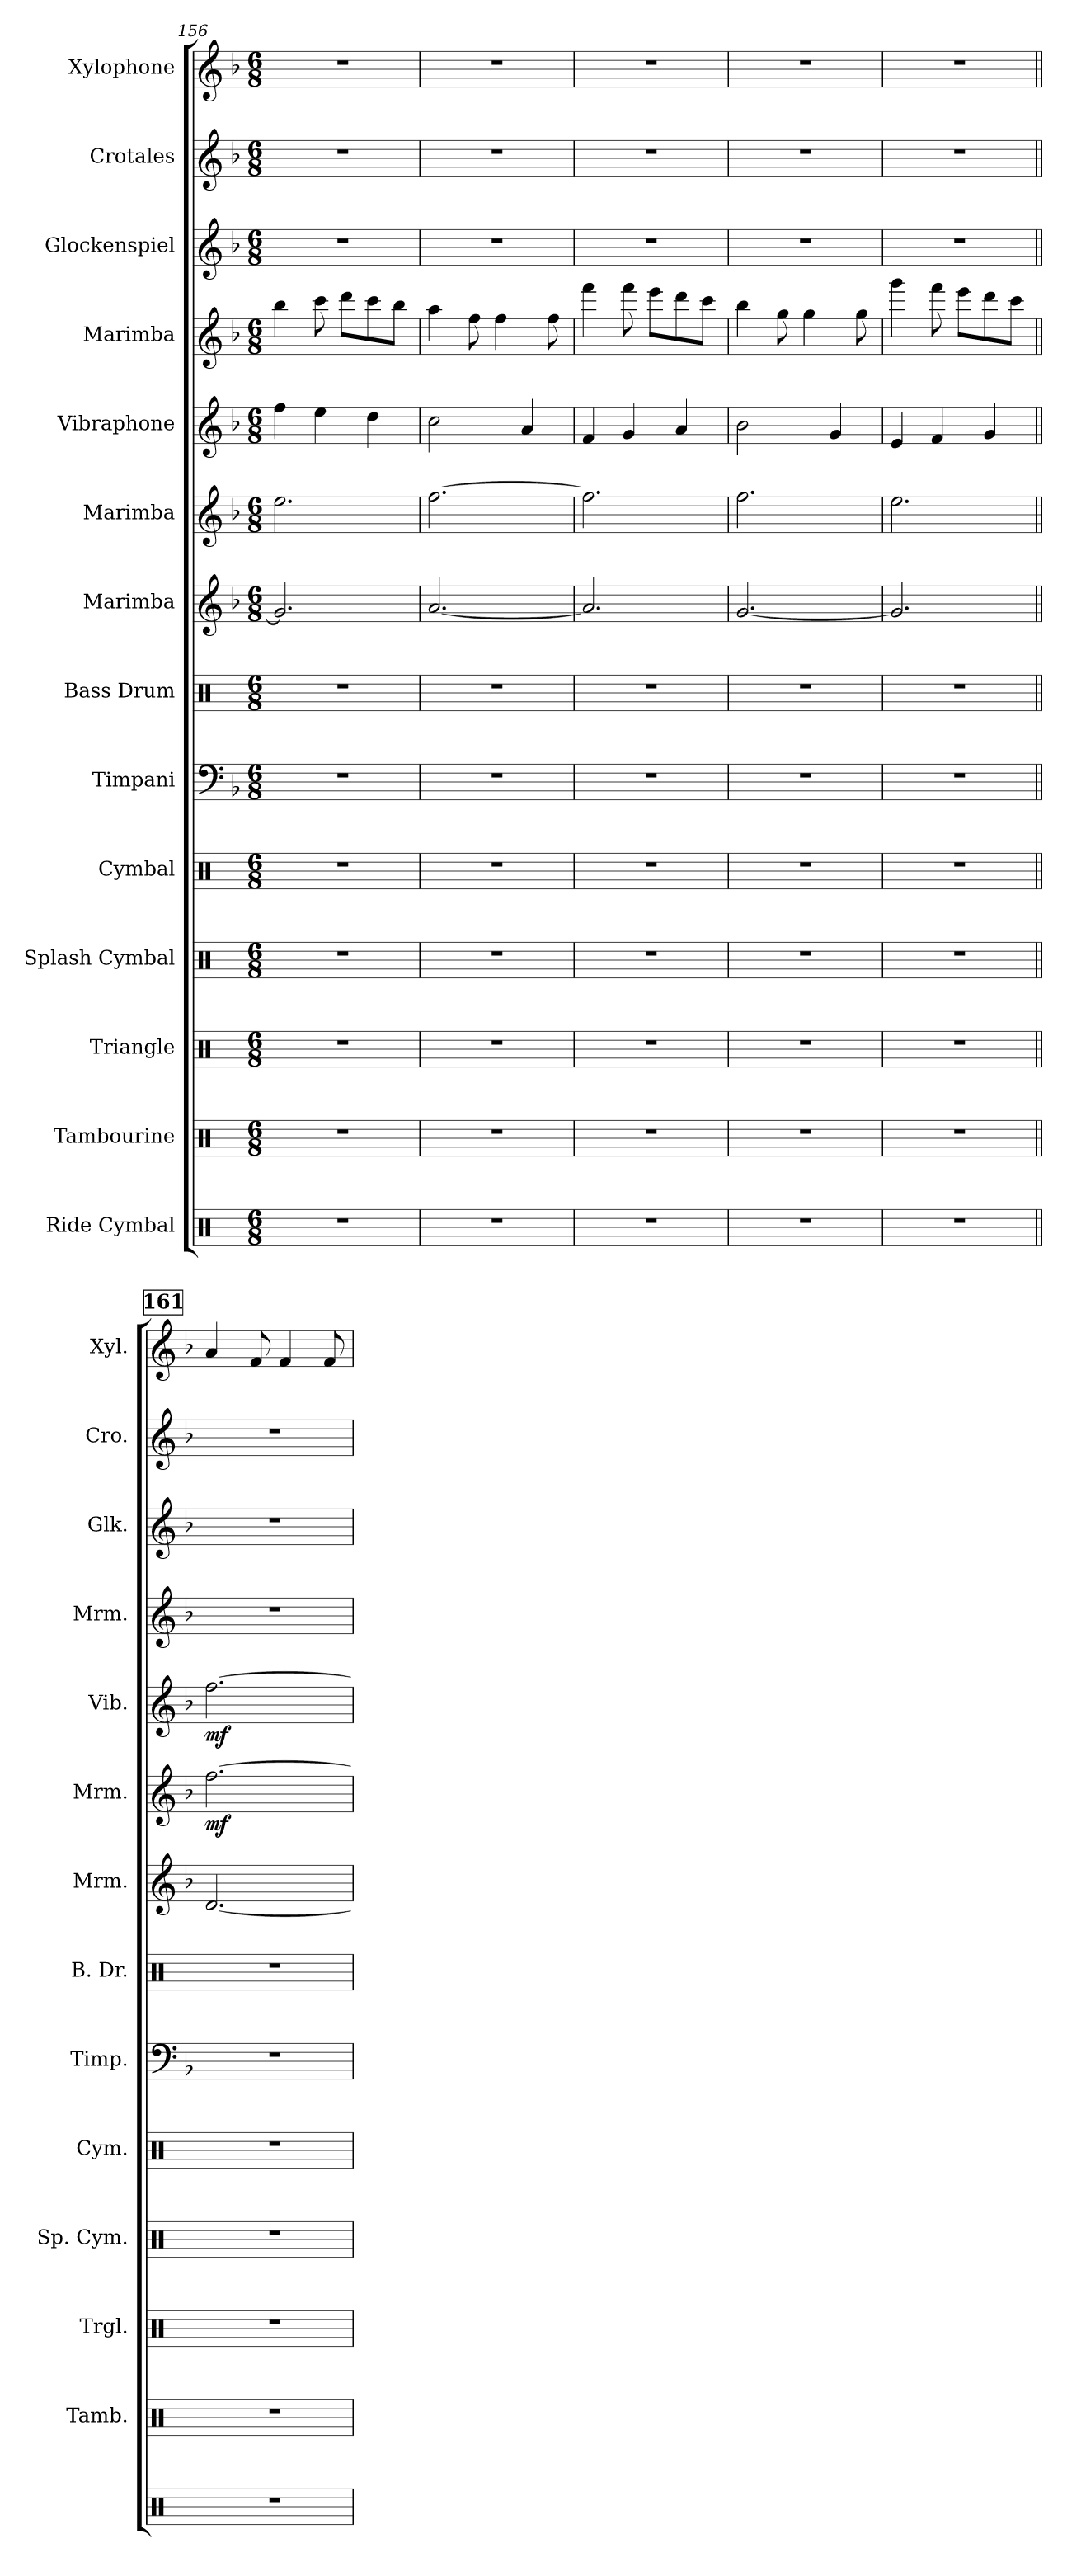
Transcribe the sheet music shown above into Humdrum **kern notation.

**kern	**kern	**kern	**kern	**kern	**kern	**kern	**kern	**kern	**dynam	**kern	**dynam	**kern	**kern	**kern	**kern
*part14	*part13	*part12	*part11	*part10	*part9	*part8	*part7	*part6	*part6	*part5	*part5	*part4	*part3	*part2	*part1
*staff14	*staff13	*staff12	*staff11	*staff10	*staff9	*staff8	*staff7	*staff6	*staff6	*staff5	*staff5	*staff4	*staff3	*staff2	*staff1
*I"Ride Cymbal	*I"Tambourine	*I"Triangle	*I"Splash Cymbal	*I"Cymbal	*I"Timpani	*I"Bass Drum	*I"Marimba	*I"Marimba	*	*I"Vibraphone	*	*I"Marimba	*I"Glockenspiel	*I"Crotales	*I"Xylophone
*	*I'Tamb.	*I'Trgl.	*I'Sp. Cym.	*I'Cym.	*I'Timp.	*I'B. Dr.	*I'Mrm.	*I'Mrm.	*	*I'Vib.	*	*I'Mrm.	*I'Glk.	*I'Cro.	*I'Xyl.
!!LO:PB:g=z
*clefX	*clefX	*clefX	*clefX	*clefX	*clefF4	*clefX	*clefG2	*clefG2	*	*clefG2	*	*clefG2	*clefG2	*clefG2	*clefG2
*	*	*	*	*	*	*	*	*	*	*	*	*	*ITrd-14c-24	*ITrd-14c-24	*ITrd-7c-12
*k[]	*k[]	*k[]	*k[]	*k[]	*k[b-]	*k[]	*k[b-]	*k[b-]	*	*k[b-]	*	*k[b-]	*k[b-]	*k[b-]	*k[b-]
*M6/8	*M6/8	*M6/8	*M6/8	*M6/8	*M6/8	*M6/8	*M6/8	*M6/8	*	*M6/8	*	*M6/8	*M6/8	*M6/8	*M6/8
=156	=156	=156	=156	=156	=156	=156	=156	=156	=156	=156	=156	=156	=156	=156	=156
2.r	2.r	2.r	2.r	2.r	2.r	2.r	2.g/]	2.ee\	.	4ff\	.	4bb-\	2.r	2.r	2.r
.	.	.	.	.	.	.	.	.	.	4ee\	.	8ccc\	.	.	.
.	.	.	.	.	.	.	.	.	.	.	.	8ddd\L	.	.	.
.	.	.	.	.	.	.	.	.	.	4dd\	.	8ccc\	.	.	.
.	.	.	.	.	.	.	.	.	.	.	.	8bb-\J	.	.	.
=157	=157	=157	=157	=157	=157	=157	=157	=157	=157	=157	=157	=157	=157	=157	=157
2.r	2.r	2.r	2.r	2.r	2.r	2.r	[2.a/	[2.ff\	.	2cc\	.	4aa\	2.r	2.r	2.r
.	.	.	.	.	.	.	.	.	.	.	.	8ff\	.	.	.
.	.	.	.	.	.	.	.	.	.	.	.	4ff\	.	.	.
.	.	.	.	.	.	.	.	.	.	4a/	.	.	.	.	.
.	.	.	.	.	.	.	.	.	.	.	.	8ff\	.	.	.
=158	=158	=158	=158	=158	=158	=158	=158	=158	=158	=158	=158	=158	=158	=158	=158
2.r	2.r	2.r	2.r	2.r	2.r	2.r	2.a/]	2.ff\]	.	4f/	.	4fff\	2.r	2.r	2.r
.	.	.	.	.	.	.	.	.	.	4g/	.	8fff\	.	.	.
.	.	.	.	.	.	.	.	.	.	.	.	8eee\L	.	.	.
.	.	.	.	.	.	.	.	.	.	4a/	.	8ddd\	.	.	.
.	.	.	.	.	.	.	.	.	.	.	.	8ccc\J	.	.	.
=159	=159	=159	=159	=159	=159	=159	=159	=159	=159	=159	=159	=159	=159	=159	=159
2.r	2.r	2.r	2.r	2.r	2.r	2.r	[2.g/	2.ff\	.	2b-\	.	4bb-\	2.r	2.r	2.r
.	.	.	.	.	.	.	.	.	.	.	.	8gg\	.	.	.
.	.	.	.	.	.	.	.	.	.	.	.	4gg\	.	.	.
.	.	.	.	.	.	.	.	.	.	4g/	.	.	.	.	.
.	.	.	.	.	.	.	.	.	.	.	.	8gg\	.	.	.
=160	=160	=160	=160	=160	=160	=160	=160	=160	=160	=160	=160	=160	=160	=160	=160
2.r	2.r	2.r	2.r	2.r	2.r	2.r	2.g/]	2.ee\	.	4e/	.	4ggg\	2.r	2.r	2.r
.	.	.	.	.	.	.	.	.	.	4f/	.	8fff\	.	.	.
.	.	.	.	.	.	.	.	.	.	.	.	8eee\L	.	.	.
.	.	.	.	.	.	.	.	.	.	4g/	.	8ddd\	.	.	.
.	.	.	.	.	.	.	.	.	.	.	.	8ccc\J	.	.	.
!!LO:REH:place=s1:a:B:fs=14:t=161
=161||	=161||	=161||	=161||	=161||	=161||	=161||	=161||	=161||	=161||	=161||	=161||	=161||	=161||	=161||	=161||
!	!	!	!	!	!	!	!	!	!LO:DY:b	!	!LO:DY:b	!	!	!	!
2.r	2.r	2.r	2.r	2.r	2.r	2.r	[2.d/	[2.ff\	mf	[2.ff\	mf	2.r	2.r	2.r	4aa/
.	.	.	.	.	.	.	.	.	.	.	.	.	.	.	8ff/
.	.	.	.	.	.	.	.	.	.	.	.	.	.	.	4ff/
.	.	.	.	.	.	.	.	.	.	.	.	.	.	.	8ff/
=	=	=	=	=	=	=	=	=	=	=	=	=	=	=	=
*-	*-	*-	*-	*-	*-	*-	*-	*-	*-	*-	*-	*-	*-	*-	*-
